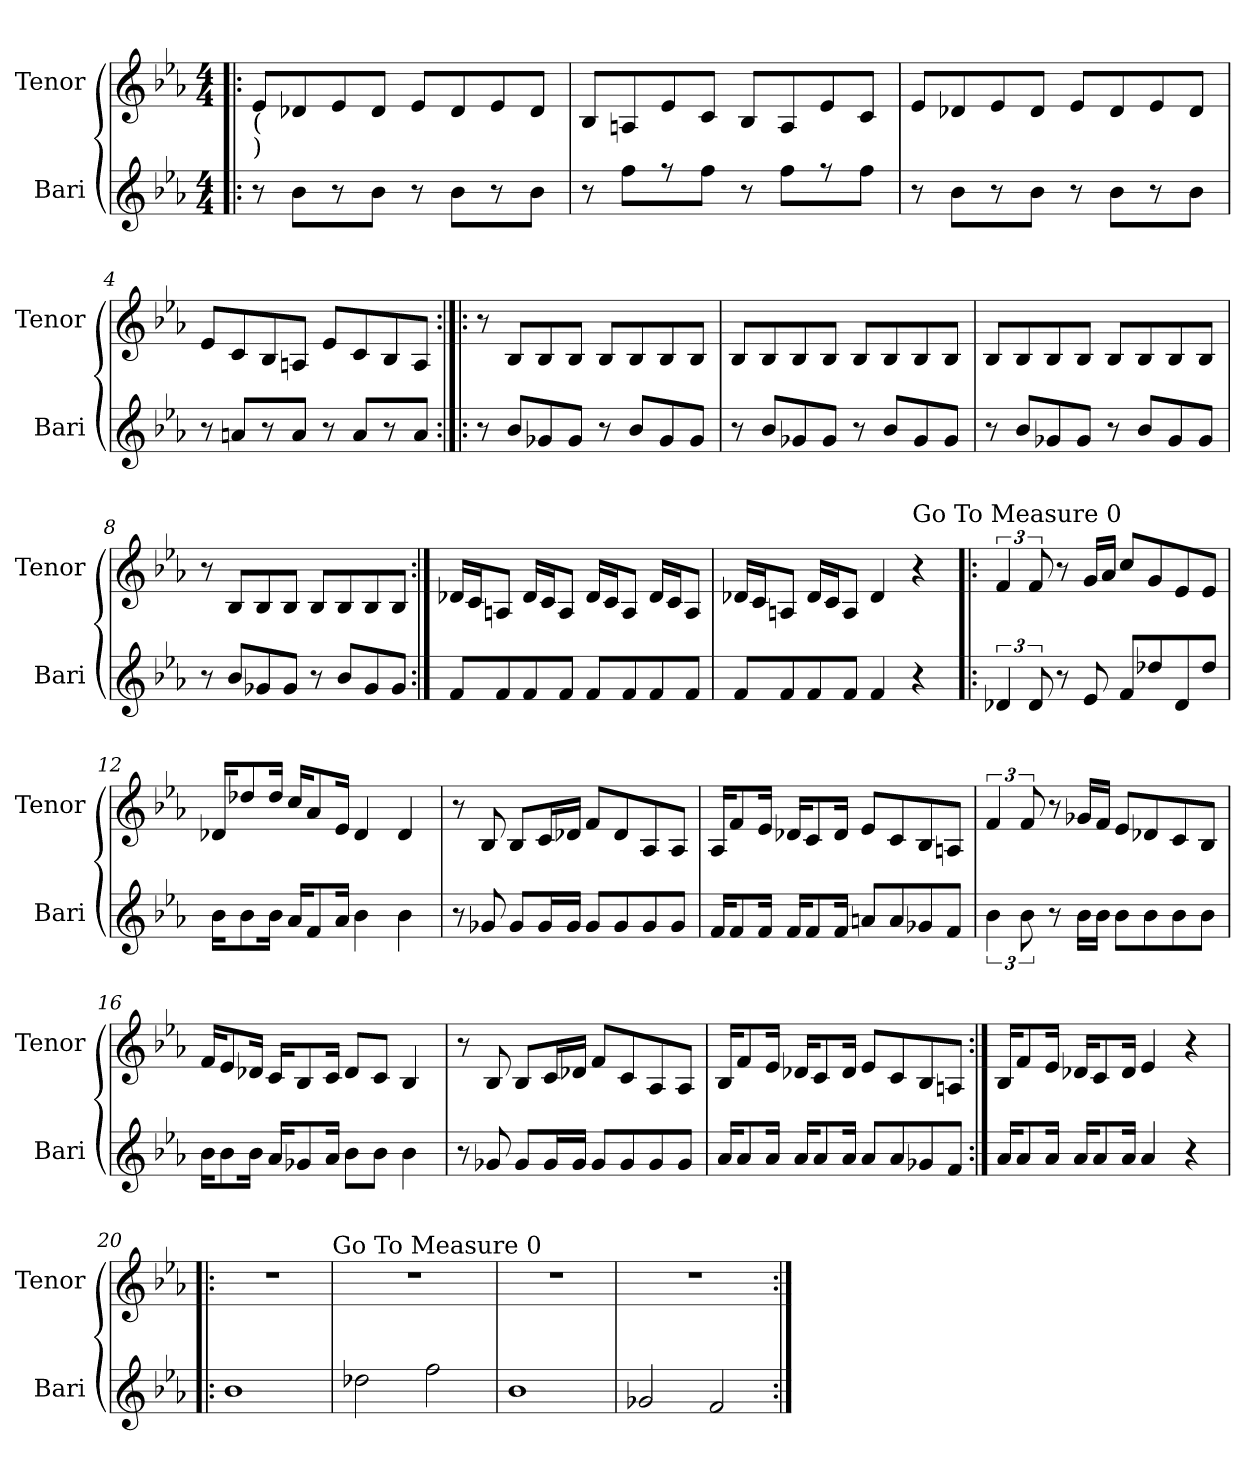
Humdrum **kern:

**kern	**kern
*part2	*part1
*staff2	*staff1
*I"Bari	*I"Tenor
*I'Bari	*I'Tenor
*clefG2	*clefG2
*k[b-e-a-]	*k[b-e-a-]
*E-:	*E-:
*M4/4	*M4/4
=1!|:	=1!|:
!	!LO:TX:b:t=(
!	!LO:TX:b:t=)
8r	8e-/L
8b-\L	8d-X/
8r	8e-/
8b-\J	8d-/J
8r	8e-/L
8b-\L	8d-/
8r	8e-/
8b-\J	8d-/J
=2	=2
8r	8B-/L
8ff\L	8An/
8r	8e-/
8ff\J	8c/J
8r	8B-/L
8ff\L	8A/
8r	8e-/
8ff\J	8c/J
=3	=3
8r	8e-/L
8b-\L	8d-X/
8r	8e-/
8b-\J	8d-/J
8r	8e-/L
8b-\L	8d-/
8r	8e-/
8b-\J	8d-/J
=4	=4
8r	8e-/L
8an/L	8c/
8r	8B-/
8a/J	8An/J
8r	8e-/L
8a/L	8c/
8r	8B-/
8a/J	8A/J
!!LO:LB:g=z
=5:|!|:	=5:|!|:
8r	8r
8b-/L	8B-/L
8g-X/	8B-/
8g-/J	8B-/J
8r	8B-/L
8b-/L	8B-/
8g-/	8B-/
8g-/J	8B-/J
=6	=6
8r	8B-/L
8b-/L	8B-/
8g-X/	8B-/
8g-/J	8B-/J
8r	8B-/L
8b-/L	8B-/
8g-/	8B-/
8g-/J	8B-/J
=7	=7
8r	8B-/L
8b-/L	8B-/
8g-X/	8B-/
8g-/J	8B-/J
8r	8B-/L
8b-/L	8B-/
8g-/	8B-/
8g-/J	8B-/J
!!LO:LB:g=z
=8	=8
8r	8r
8b-/L	8B-/L
8g-X/	8B-/
8g-/J	8B-/J
8r	8B-/L
8b-/L	8B-/
8g-/	8B-/
8g-/J	8B-/J
!!LO:LB:g=z
=9:|!	=9:|!
8f/L	16d-X/LL
.	16c/J
8f/	8An/J
8f/	16d-/LL
.	16c/J
8f/J	8A/J
8f/L	16d-/LL
.	16c/J
8f/	8A/J
8f/	16d-/LL
.	16c/J
8f/J	8A/J
=10	=10
8f/L	16d-X/LL
.	16c/J
8f/	8An/J
8f/	16d-/LL
.	16c/J
8f/J	8A/J
4f/	4d-/
!	!LO:TX:a:t=Go To Measure 0
4r	4r
=11!|:	=11!|:
6d-X/	6f/
12d-/	12f/
8r	8r
8e-/	16g/LL
.	16a-/JJ
8f/L	8cc/L
8dd-X/	8g/
8d-/	8e-/
8dd-/J	8e-/J
!!LO:LB:g=z
=12	=12
16b-\KL	16d-X/KL
8b-\	8dd-X/
16b-\Jk	16dd-/Jk
16a-/KL	16cc/KL
8f/	8a-/
16a-/Jk	16e-/Jk
4b-\	4d-/
4b-\	4d-/
=13	=13
8r	8r
8g-X/	8B-/
8g-/L	8B-/L
16g-/L	16c/L
16g-/JJ	16d-X/JJ
8g-/L	8f/L
8g-/	8d-/
8g-/	8A-/
8g-/J	8A-/J
=14	=14
16f/KL	16A-/KL
8f/	8f/
16f/Jk	16e-/Jk
16f/KL	16d-X/KL
8f/	8c/
16f/Jk	16d-/Jk
8an/L	8e-/L
8a/	8c/
8g-X/	8B-/
8f/J	8An/J
!!LO:PB:g=z
=15	=15
6b-\	6f/
12b-\	12f/
8r	8r
16b-\LL	16g-X/LL
16b-\JJ	16f/JJ
8b-\L	8e-/L
8b-\	8d-X/
8b-\	8c/
8b-\J	8B-/J
=16	=16
16b-\KL	16f/KL
8b-\	8e-/
16b-\Jk	16d-X/Jk
16a-/KL	16c/KL
8g-X/	8B-/
16a-/Jk	16c/Jk
8b-\L	8d-/L
8b-\J	8c/J
4b-\	4B-/
=17	=17
8r	8r
8g-X/	8B-/
8g-/L	8B-/L
16g-/L	16c/L
16g-/JJ	16d-X/JJ
8g-/L	8f/L
8g-/	8c/
8g-/	8A-/
8g-/J	8A-/J
!!LO:LB:g=z
=18	=18
16a-/KL	16B-/KL
8a-/	8f/
16a-/Jk	16e-/Jk
16a-/KL	16d-X/KL
8a-/	8c/
16a-/Jk	16d-/Jk
8a-/L	8e-/L
8a-/	8c/
8g-X/	8B-/
8f/J	8An/J
=19:|!	=19:|!
16a-/KL	16B-/KL
8a-/	8f/
16a-/Jk	16e-/Jk
16a-/KL	16d-X/KL
8a-/	8c/
16a-/Jk	16d-/Jk
4a-/	4e-/
4r	4r
!!LO:LB:g=z
=20!|:	=20!|:
1b-	1r
!	!LO:TX:a:t=Go To Measure 0
=21	=21
2dd-X\	1r
2ff\	.
=22	=22
1b-	1r
=23	=23
2g-X/	1r
2f/	.
=:|!	=:|!
*-	*-
